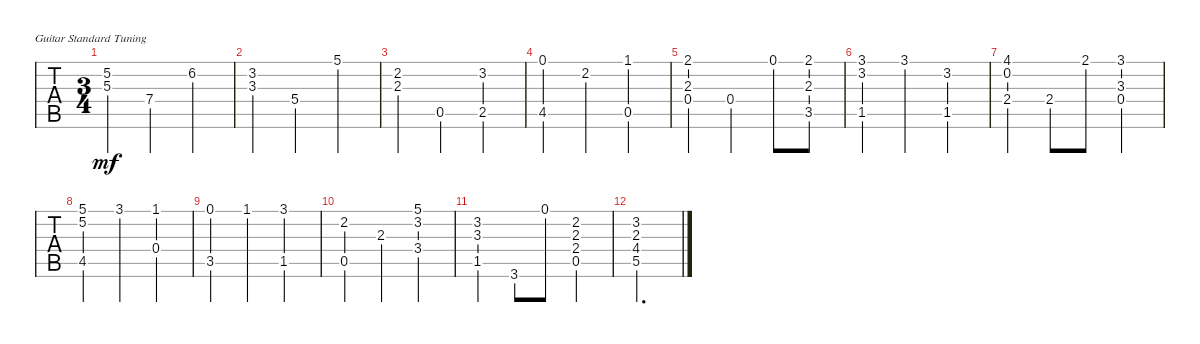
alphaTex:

\bracketExtendMode groupsimilarinstruments
\singleTrackTrackNamePolicy hidden
\multiTrackTrackNamePolicy hidden
\firstSystemTrackNameOrientation horizontal
\otherSystemsTrackNameOrientation horizontal
\track ("Gtr. 1" "Gtr. 1") {instrument acousticguitarnylon}
\staff {tabs}
\tuning (E4 B3 G3 D3 A2 E2)
\ts (3 4)
\tempo (130 hide)
\clef g2
\ks c
(5.2 5.3).4{dy mf} 7.4.4 6.2.4 |
(3.2 3.3).4 5.4.4 5.1.4 |
(2.2 2.3).4 0.5.4 (3.2 2.5).4 |
(0.1 4.5).4 2.2.4 (1.1 0.5).4 |
(2.1 2.3 0.4).4 0.4.4 0.1.8 (2.1 2.3 3.5).8 |
(3.1 3.2 1.5).4 3.1.4 (3.2 1.5).4 |
(4.1 0.2 2.4).4 2.4.8 2.1.8 (3.1 3.3 0.4).4 |
(5.1 5.2 4.5).4 3.1.4 (1.1 0.4).4 |
(0.1 3.5).4 1.1.4 (3.1 1.5).4 |
(2.2 0.5).4 2.3.4 (5.1 3.2 3.4).4 |
(3.2 3.3 1.5).4 3.6.8 0.1.8 (2.2 2.3 2.4 0.5).4 |
(3.2 2.3 4.4 5.5).2{d}
